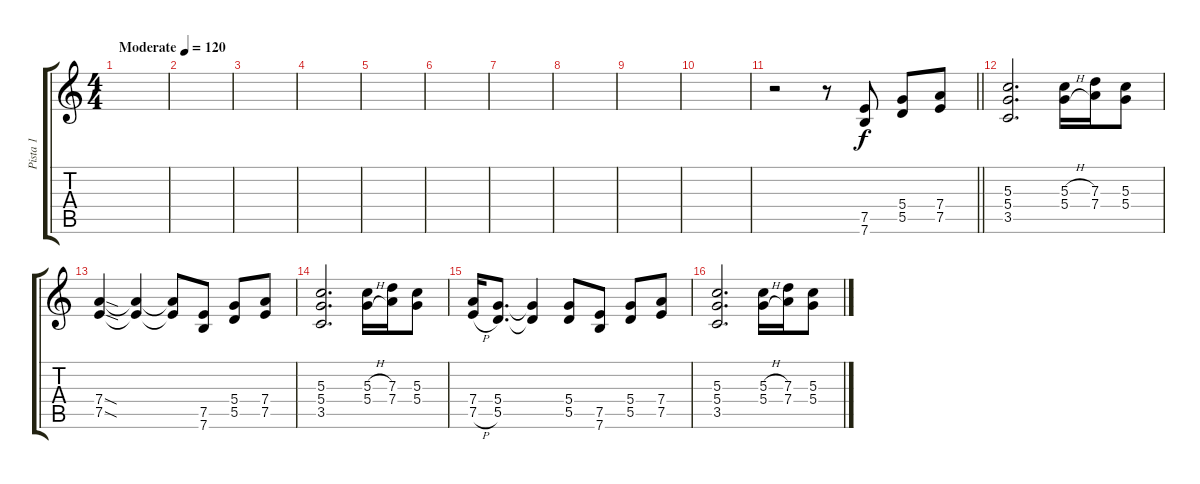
\track ("Pista 1" "Pista 1") {instrument overdrivenguitar}
\staff {score tabs}
\tuning (E4 B3 G3 D3 A2 E2) {hide}
\ts (4 4)
\tempo (120 "Moderate")
\clef g2
\ks c
|
|
|
|
|
|
|
|
|
|
\barLineRight lightlight
r.2 r.8 (7.5 7.6).8 (5.4 5.5).8 (7.4 7.5).8 |
(5.3 5.4 3.5).2{d} (5.3{h} 5.4{h}).16 (7.3 7.4).16 (5.3 5.4).8 |
(7.4{sod} 7.5{sod}).4 (7.4{t} 7.5{t}).4 (7.4{t} 7.5{t}).8 (7.5 7.6).8 (5.4 5.5).8 (7.4 7.5).8 |
(5.3 5.4 3.5).2{d} (5.3{h} 5.4{h}).16 (7.3 7.4).16 (5.3 5.4).8 |
(7.4 7.5{h}).16 (5.4 5.5).8{d} (5.4{t} 5.5{t}).4 (5.4 5.5).8 (7.5 7.6).8 (5.4 5.5).8 (7.4 7.5).8 |
(5.3 5.4 3.5).2{d} (5.3{h} 5.4{h}).16 (7.3 7.4).16 (5.3 5.4).8
